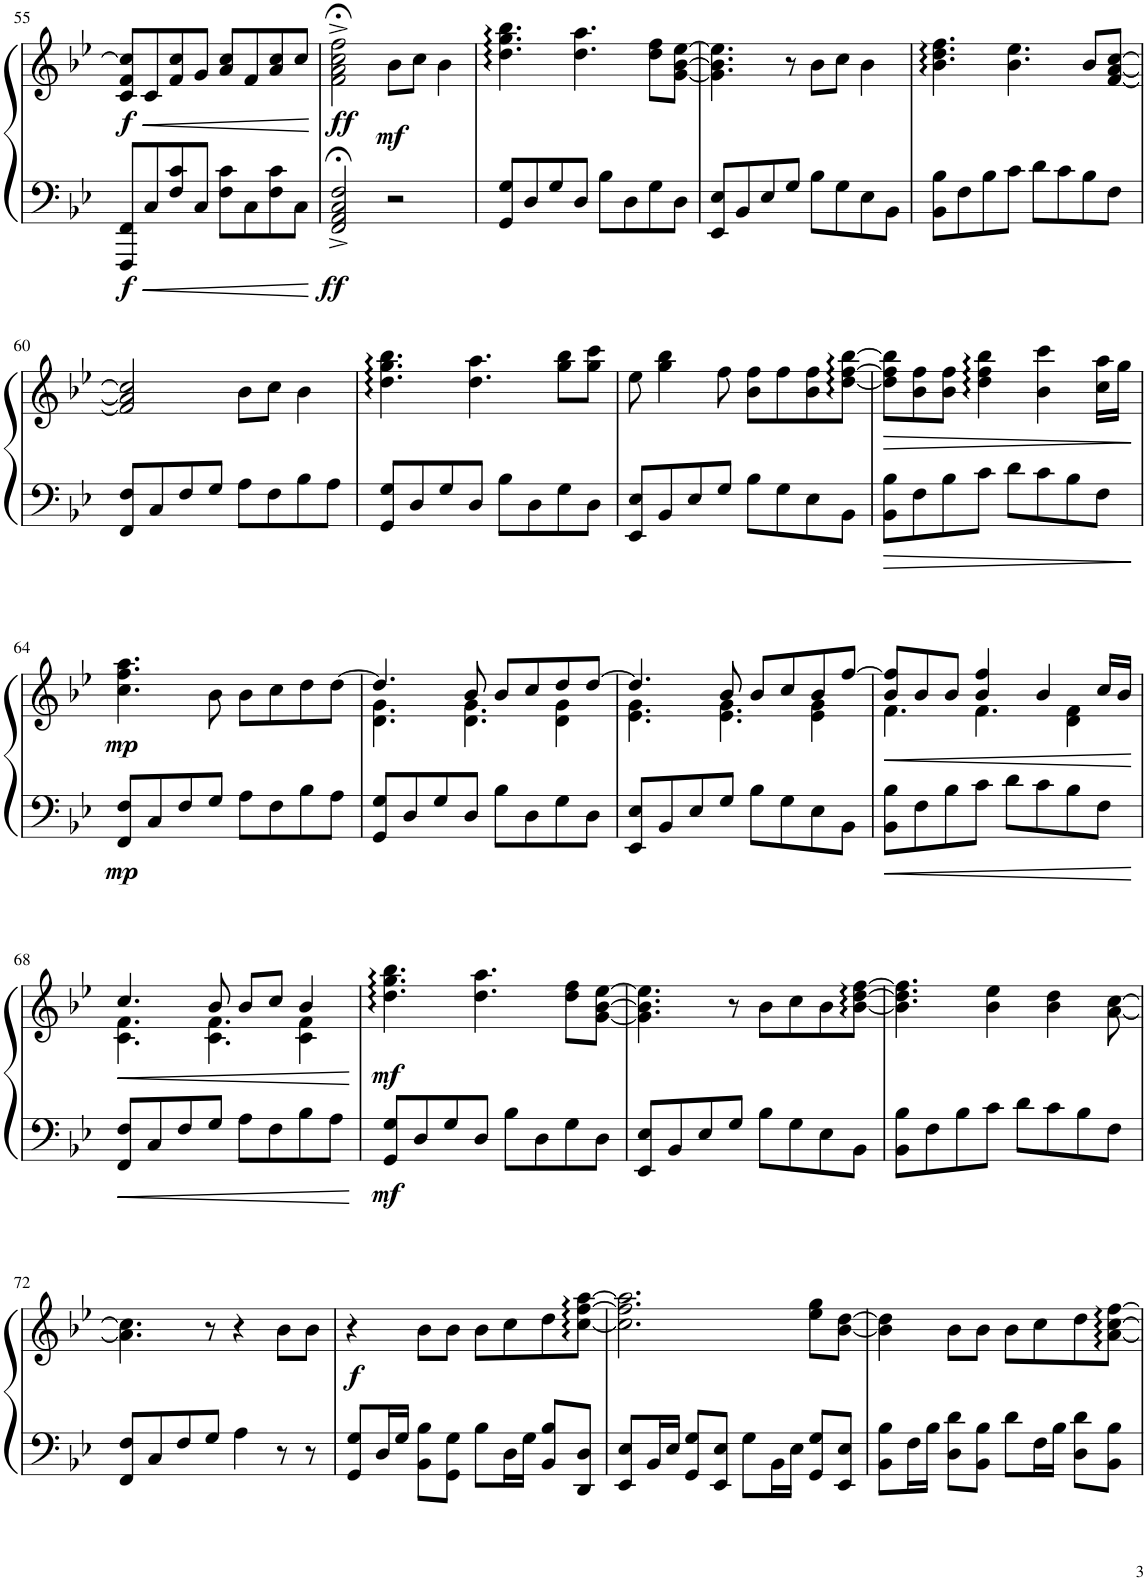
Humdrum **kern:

**kern	**kern	**dynam
*part1	*part1	*part1
*staff2	*staff1	*staff1/2
*I"Piano	*	*
*I'Pno.	*	*
!!LO:PB:g=z
*clefF4	*clefG2	*
*k[b-e-]	*k[b-e-]	*
*M4/4	*M4/4	*
=55	=55	=55
!	!	!LO:HP:b
!	!	!LO:DY:n=1:b=2
!	!	!LO:DY:n=2:b
8FFF/ 8FF/L	8c/ 8f/ 8cc/]L	< f f
8C/	8c/	.
8F/ 8c/	8f/ 8cc/	.
8C/J	8g/J	.
8F\ 8c\L	8a/ 8cc/L	.
8C\	8f/	.
8F\ 8c\	8a/ 8cc/	.
8C\J	8cc/J	.
.	.	[
=56	=56	=56
!	!	!LO:DY:b=2
!	!	!LO:DY:n=1:b
2FF/;<^ 2AA/;<^ 2C/;<^ 2F/;<^	2f\;<^ 2a\;<^ 2cc\;<^ 2ff\;<^	ff ff
!	!	!LO:DY:n=2:b
2r	8b-\L	mf
.	8cc\J	.
.	4b-\	.
=57	=57	=57
8GG/ 8G/L	4.dd\ 4.gg\ 4.bb-\	.
8D/	.	.
8G/	.	.
8D/J	4.dd\ 4.aa\	.
8B-\L	.	.
8D\	.	.
8G\	8dd\ 8ff\L	.
8D\J	[8g\ [8b-\ [8ee-\J	.
=58	=58	=58
8EE-/ 8E-/L	4.g\] 4.b-\] 4.ee-\]	.
8BB-/	.	.
8E-/	.	.
8G/J	8r	.
8B-\L	8b-\L	.
8G\	8cc\J	.
8E-\	4b-\	.
8BB-\J	.	.
=59	=59	=59
8BB-\ 8B-\L	4.b-\ 4.dd\ 4.ff\	.
8F\	.	.
8B-\	.	.
8c\J	4.b-\ 4.ee-\	.
8d\L	.	.
8c\	.	.
8B-\	8b-/L	.
8F\J	[8f/ [8a/ [8cc/J	.
!!LO:LB:g=z
=60	=60	=60
8FF/ 8F/L	2f/] 2a/] 2cc/]	.
8C/	.	.
8F/	.	.
8G/J	.	.
8A\L	8b-\L	.
8F\	8cc\J	.
8B-\	4b-\	.
8A\J	.	.
=61	=61	=61
8GG/ 8G/L	4.dd\ 4.gg\ 4.bb-\	.
8D/	.	.
8G/	.	.
8D/J	4.dd\ 4.aa\	.
8B-\L	.	.
8D\	.	.
8G\	8gg\ 8bb-\L	.
8D\J	8gg\ 8ccc\J	.
=62	=62	=62
8EE-/ 8E-/L	8ee-\	.
8BB-/	4gg\ 4bb-\	.
8E-/	.	.
8G/J	8ff\	.
8B-\L	8b-\ 8ff\L	.
8G\	8ff\	.
8E-\	8b-\ 8ff\	.
8BB-\J	[8dd\ [8ff\ [8bb-\J	.
=63	=63	=63
!	!	!LO:HP:b
8BB-\ 8B-\L	8dd\] 8ff\] 8bb-\]L	>
8F\	8b-\ 8ff\	.
8B-\	8b-\ 8ff\J	.
8c\J	4dd\ 4ff\ 4bb-\	.
8d\L	.	.
8c\	4b-\ 4ccc\	.
8B-\	.	.
8F\J	16cc\ 16aa\LL	.
.	16gg\JJ	.
.	.	]
!!LO:LB:g=z
=64	=64	=64
!	!	!LO:DY:b=2
!	!	!LO:DY:n=1:b
8FF/ 8F/L	4.cc\ 4.ff\ 4.aa\	mp mp
8C/	.	.
8F/	.	.
8G/J	8b-\	.
8A\L	8b-\L	.
8F\	8cc\	.
8B-\	8dd\	.
8A\J	[8dd\J	.
=65	=65	=65
*	*^	*
8GG/ 8G/L	4.dd/]	4.d\ 4.g\	.
8D/	.	.	.
8G/	.	.	.
8D/J	8b-/	4.d\ 4.g\	.
8B-\L	8b-/L	.	.
8D\	8cc/	.	.
8G\	8dd/	4d\ 4g\	.
8D\J	[8dd/J	.	.
=66	=66	=66	=66
8EE-/ 8E-/L	4.dd/]	4.e-\ 4.g\	.
8BB-/	.	.	.
8E-/	.	.	.
8G/J	8b-/	4.e-\ 4.g\	.
8B-\L	8b-/L	.	.
8G\	8cc/	.	.
8E-\	8b-/	4e-\ 4g\	.
8BB-\J	[8ff/J	.	.
=67	=67	=67	=67
!	!	!	!LO:HP:b
8BB-\ 8B-\L	8b-/ 8ff/]L	4.f\	<
8F\	8b-/	.	.
8B-\	8b-/J	.	.
8c\J	4b-/ 4ff/	4.f\	.
8d\L	.	.	.
8c\	4b-/	.	.
8B-\	.	4d\ 4f\	.
8F\J	16cc/LL	.	.
.	16b-/JJ	.	.
*	*v	*v	*
.	.	[
!!LO:LB:g=z
=68	=68	=68
!	!	!LO:HP:b
*	*^	*
8FF/ 8F/L	4.cc/	4.c\ 4.f\	<
8C/	.	.	.
8F/	.	.	.
8G/J	8b-/	4.c\ 4.f\	.
8A\L	8b-/L	.	.
8F\	8cc/J	.	.
8B-\	4b-/	4c\ 4f\	.
8A\J	.	.	.
*	*v	*v	*
.	.	[
=69	=69	=69
!	!	!LO:DY:b=2
!	!	!LO:DY:n=1:b
8GG/ 8G/L	4.dd\ 4.gg\ 4.bb-\	mf mf
8D/	.	.
8G/	.	.
8D/J	4.dd\ 4.aa\	.
8B-\L	.	.
8D\	.	.
8G\	8dd\ 8ff\L	.
8D\J	[8g\ [8b-\ [8ee-\J	.
=70	=70	=70
8EE-/ 8E-/L	4.g\] 4.b-\] 4.ee-\]	.
8BB-/	.	.
8E-/	.	.
8G/J	8r	.
8B-\L	8b-\L	.
8G\	8cc\	.
8E-\	8b-\	.
8BB-\J	[8b-\ [8dd\ [8ff\J	.
=71	=71	=71
8BB-\ 8B-\L	4.b-\] 4.dd\] 4.ff\]	.
8F\	.	.
8B-\	.	.
8c\J	4b-\ 4ee-\	.
8d\L	.	.
8c\	4b-\ 4dd\	.
8B-\	.	.
8F\J	[8a\ [8cc\	.
!!LO:LB:g=z
=72	=72	=72
8FF/ 8F/L	4.a\] 4.cc\]	.
8C/	.	.
8F/	.	.
8G/J	8r	.
4A\	4r	.
8r	8b-\L	.
8r	8b-\J	.
=73	=73	=73
!	!	!LO:DY:b
8GG/ 8G/L	4r	f
16D/L	.	.
16G/JJ	.	.
8BB-\ 8B-\L	8b-\L	.
8GG\ 8G\J	8b-\J	.
8B-\L	8b-\L	.
16D\L	8cc\	.
16G\JJ	.	.
8BB-/ 8B-/L	8dd\	.
8DD/ 8D/J	[8cc\ [8ff\ [8aa\J	.
=74	=74	=74
8EE-/ 8E-/L	2.cc\] 2.ff\] 2.aa\]	.
16BB-/L	.	.
16E-/JJ	.	.
8GG/ 8G/L	.	.
8EE-/ 8E-/J	.	.
8G\L	.	.
16BB-\L	.	.
16E-\JJ	.	.
8GG/ 8G/L	8ee-\ 8gg\L	.
8EE-/ 8E-/J	[8b-\ [8dd\J	.
=75	=75	=75
8BB-\ 8B-\L	4b-\] 4dd\]	.
16F\L	.	.
16B-\JJ	.	.
8D\ 8d\L	8b-\L	.
8BB-\ 8B-\J	8b-\J	.
8d\L	8b-\L	.
16F\L	8cc\	.
16B-\JJ	.	.
8D\ 8d\L	8dd\	.
8BB-\ 8B-\J	[8a\ [8cc\ [8ff\J	.
=	=	=
*-	*-	*-
